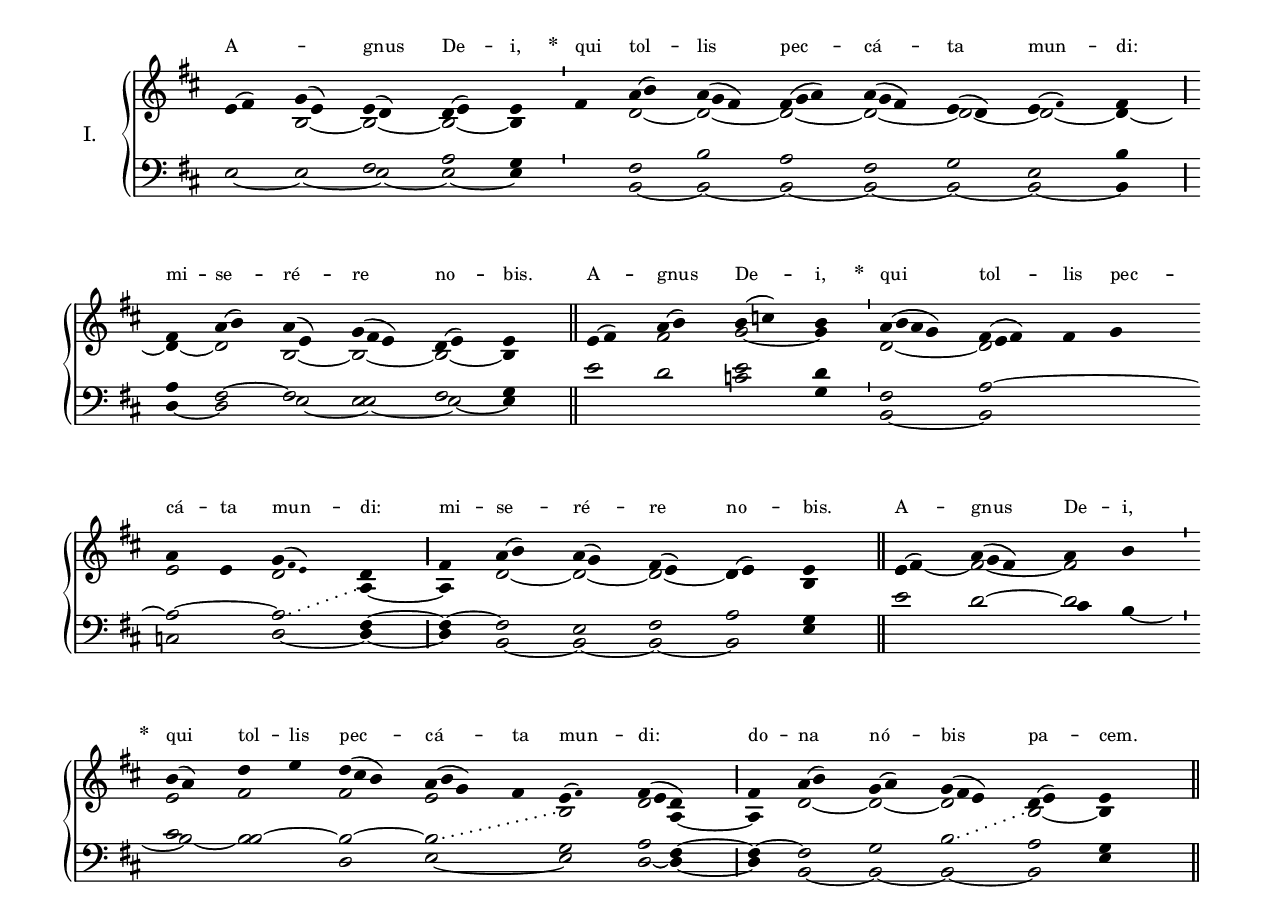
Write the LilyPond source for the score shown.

\version "2.18"
\include "gregorian.ly"
\include "noh2.ily"

%Page reference: page v.66
%(volume.page)

%Proofed 3/14

global = {
 \key e \dorian
 \cadenzaOn 
 \override Glissando #'thickness = #2.0
}

chantText = \lyricmode {
A -- _ gnus De -- i, 
\set stanza = " * " qui tol -- lis pec -- cá -- ta mun -- di: 
mi -- se -- ré -- re no -- bis. 
A -- gnus De -- i, 
\set stanza = " * " qui tol -- lis pec -- cá -- ta mun -- di: 
mi -- se -- ré -- re no -- bis. 
A -- gnus De -- i, 
\set stanza = " * " qui tol -- lis pec -- cá -- ta mun -- di: 
do -- na nó -- bis pa -- cem. }

chantMusic = {
\tieDown   e'4 ( fis'4) g'4 ( e'4) e'4 ( d'4) d'4 ( e'4) e'4 \divisioMinima
 fis'4 a'4 ( b'4) a'4 ( g'4 fis'4) fis'4 ( g'4 a'4) a'4 ( g'4 fis'4) e'4 ( d'4) e'4 ( \once \tweak #'font-size #-4 fis' ) fis'4 \divisioMaior
 \forceBreak
 fis'4 a'4 ( b'4) a'4 ( e'4) g'4 ( fis'4 e'4) d'4 ( e'4) e'4 \finalis
 e'4 ( fis'4) a'4 ( b'4)  b'4 ( c''4) b'4 \divisioMinima
 a'4 ( b'4 a'4 g'4) fis'4 ( e'4 fis'4) fis'4 g'4 \forceBreak
 a'4 e'4 g'4 ( \once \tweak #'font-size #-4 fis'4 \once \tweak #'font-size #-4 e'4) d'4 \divisioMaior
 fis'4 a'4 ( b'4) a'4 ( g'4) fis'4 ( e'4) d'4 ( e'4) e'4 \finalis
 e'4 ( fis'4) a'4 ( g'4 fis'4) a'4 b'4 \divisioMinima
 \forceBreak
 b'4 ( a'4) d''4 e''4 d''4 ( cis''4 b'4) a'4 ( b'4 g'4) fis'4 e'4 ( \once \tweak #'font-size #-4 fis' ) fis'4 ( e'4 d'4) \divisioMaior
 fis'4 a'4 ( b'4) g'4 ( a'4) g'4 ( fis'4 e'4) d'4 ( e'4) e'4 \finalis

}

altoMusic = {
r2 b2 ~ b2 ~ b2 ~ b4 \divisioMinima
r4 d'2 ~ d'2*3/2 ~ d'2*3/2 ~ d'2*3/2 ~ d'2 ~ d'2 ~ d'4 ~ \divisioMaior
d'4 ~ d'2 b2 ~ b2*3/2 ~ b2 ~ b4 \finalis
r2 fis'2 g'2 ~ g'4 \divisioMinima
d'2*4/2 ~ d'2*5/2 e'2 d'2*3/2 a4 ~ \divisioMaior
a4 d'2 ~ d'2 ~ d'2 ~ d'4 e'4 b4 \finalis
e'4 fis'4 ~ fis'2*3/2 ~ fis'2 \divisioMinima
e'2 fis'2 fis'2*3/2 e'2*4/2 b2 d'2 a4 ~ \divisioMaior
a4 d'2 ~ d'2 ~ d'2*3/2 b2 ~ b4 \finalis
}

tenorMusic = {
r2*4/2 fis2 a2 g4 \divisioMinima
r4 fis2 b2*3/2 a2*3/2 fis2*3/2 g2 e2 b4 \divisioMaior
a4 fis2 ~ fis2 e2*3/2 fis2 g4 \finalis
e'2 d'2 e'2 d'4 \divisioMinima
fis2*4/2 a2*5/2 ~ a2 ~ a2*3/2 fis4 ~ \divisioMaior
fis4 ~ fis2 e2 fis2 a2 g4 \finalis
e'2 d'2*3/2 ~ d'2 \divisioMinima
cis'2 \shiftRight b2 ~ b2*3/2 ~ b2*4/2 g2 a2 fis4 ~ \divisioMaior
fis4 ~ fis2 g2 b2*3/2 a2 g4 \finalis
}

bassMusic = {
e2 ~ e2 ~ e2 ~ e2 ~ e4 \divisioMinima
r4 b,2 ~ b,2*3/2 ~ b,2*3/2 ~ b,2*3/2 ~ b,2 ~ b,2 ~ b,4 \divisioMaior
d4 ~ d2 e2 ~ \shiftRight e2*3/2 ~ e2 ~ e4 \finalis
r2*4/2 c'2 g4 \divisioMinima
b,2*4/2 ~ b,2*5/2 c2 d2*3/2 ~ d4 ~ \divisioMaior
d4 b,2 ~ b,2 ~ b,2 ~ b,2 e4 \finalis
r2*5/2 cis'4 b4 ~ \divisioMinima
b2 ~ b2 d2*3/2 e2*4/2 ~ e2 d2 ~ d4 ~ \divisioMaior
d4 b,2 ~ b,2 ~ b,2*3/2 ~ b,2 e4 \finalis
}

voiceLines = {
\voiceLineStyle


s2*55/2
\allowVoiceLineBreak
\voiceLine "down" "up" a2*3/2 a2*1/2


s2*24/2
\allowVoiceLineBreak
\voiceLine "down" "up" b2*4/2 b2*1/2


s2*9/2
\allowVoiceLineBreak
\voiceLine "down" "up" b2*3/2 b2*1/2


}

\score{
  <<
    \new Lyrics
    \new GrandStaff <<
      \set GrandStaff.autoBeaming = ##f
      \set GrandStaff.instrumentName = \markup \center-column {
        "I."
      }
      \new Staff = up <<
        \new Voice = "chant" {
          \voiceOne \global \chantMusic
        }
        \new Voice {
          \voiceTwo \global \altoMusic
        }
      >>

      \new Staff = down <<
        \clef bass
        \new Voice {
          \voiceOne \global \tenorMusic
        }
        \new Voice {
          \voiceTwo \global \bassMusic
        }
	\new Voice {
        \voiceThree \global \voiceLines
        }
      >>
    >>
    \context Lyrics {
      \lyricsto chant {
      \chantText
    }
    }
  >>
  \layout{
  }
  
}
